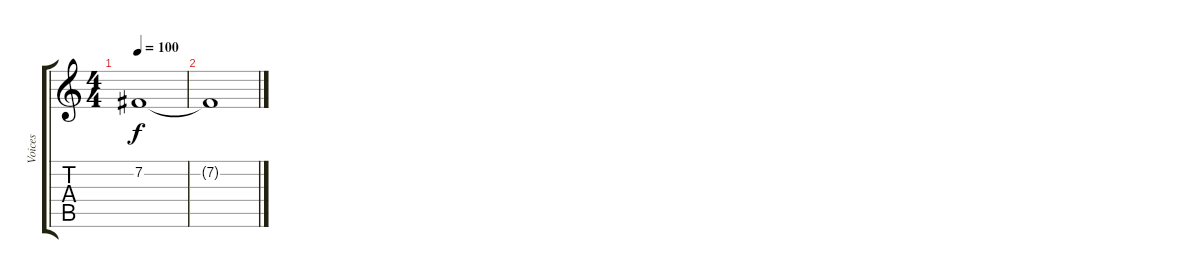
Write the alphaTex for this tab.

\track ("Voices" "Voices") {instrument choiraahs}
\staff {score tabs}
\tuning (E4 B3 G3 D3 A2 E2) {hide}
\ts (4 4)
\tempo 100
\clef g2
\ks c
7.2.1{dy f} |
7.2{t}.1
